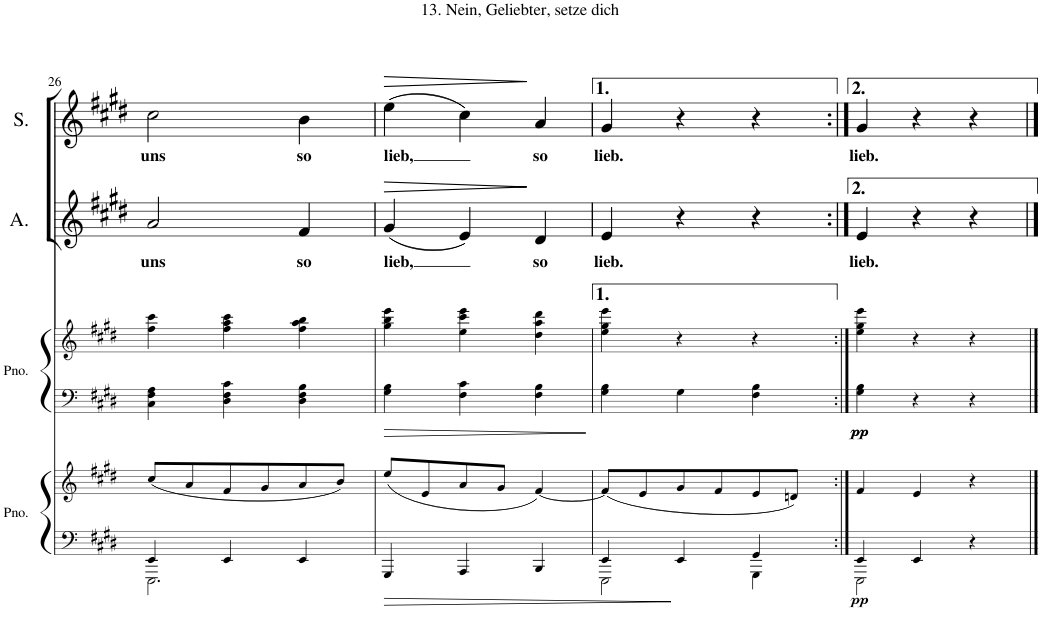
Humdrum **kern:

**kern	**kern	**dynam	**kern	**kern	**dynam	**kern	**text	**dynam	**kern	**text	**dynam
*part4	*part4	*part4	*part3	*part3	*part3	*part2	*part2	*part2	*part1	*part1	*part1
*staff6	*staff5	*staff5/6	*staff4	*staff3	*staff3/4	*staff2	*staff2	*staff2	*staff1	*staff1	*staff1
*I"Piano	*	*	*I"Piano	*	*	*I"Alto	*	*	*I"Soprano	*	*
*I'Pno.	*	*	*I'Pno.	*	*	*I'A.	*	*	*I'S.	*	*
!!LO:PB:g=z
*clefF4	*clefG2	*	*clefF4	*clefG2	*	*clefG2	*	*	*clefG2	*	*
*k[f#c#g#d#]	*k[f#c#g#d#]	*	*k[f#c#g#d#]	*k[f#c#g#d#]	*	*k[f#c#g#d#]	*	*	*k[f#c#g#d#]	*	*
*M3/4	*M3/4	*	*M3/4	*M3/4	*	*M3/4	*	*	*M3/4	*	*
=26	=26	=26	=26	=26	=26	=26	=26	=26	=26	=26	=26
*^	*	*	*	*	*	*	*	*	*	*	*
!	!	!	!	!	!	!	!	!LO:LY:b	!	!	!LO:LY:b	!
4EE/	2.EEE\	(8cc#/L	.	4C#\ 4F#\ 4A\	4ff#\ 4ccc#\	.	2a/	uns	.	2cc#\	uns	.
.	.	8a/	.	.	.	.	.	.	.	.	.	.
4EE/	.	8f#/	.	4D#\ 4F#\ 4c#\	4ff#\ 4aa\ 4ccc#\	.	.	.	.	.	.	.
.	.	8g#/	.	.	.	.	.	.	.	.	.	.
!	!	!	!	!	!	!	!	!LO:LY:b	!	!	!LO:LY:b	!
4EE/	.	8a/	.	4D#\ 4F#\ 4B\	4ff#\ 4aa\ 4bb\	.	4f#/	so	.	4b\	so	.
.	.	8b/J)	.	.	.	.	.	.	.	.	.	.
*v	*v	*	*	*	*	*	*	*	*	*	*	*
=27	=27	=27	=27	=27	=27	=27	=27	=27	=27	=27	=27
!	!	!	!	!	!	!	!LO:LY:b	!LO:HP:b	!	!LO:LY:b	!LO:HP:b
4GGG#/	(8ee/L	.	4G#\ 4B\	4gg#\ 4bb\ 4eee\	.	(4g#/	lieb,	>	(4ee\	lieb,	>
.	8e/	.	.	.	.	.	.	.	.	.	.
4AAA/	8a/	.	4F#\ 4c#\	4ee\ 4ccc#\ 4eee\	.	4e/)	.	.	4cc#\)	.	.
.	8g#/J	.	.	.	.	.	.	.	.	.	.
!	!	!	!	!	!	!	!LO:LY:b	!	!	!LO:LY:b	!
4BBB/	[4f#/)	.	4F#\ 4B\	4dd#\ 4aa\ 4ddd#\	.	4d#/	so	]	4a/	so	]
=28	=28	=28	=28	=28	=28	=28	=28	=28	=28	=28	=28
*^	*	*	*	*	*	*	*	*	*	*	*
!	!	!	!	!	!	!	!	!LO:LY:b	!	!	!LO:LY:b	!
4EE/	2EEE\	(8f#/L]	.	4G#\ 4B\	4ee\ 4gg#\ 4eee\	.	4e/	lieb.	.	4g#/	lieb.	.
.	.	8e/	.	.	.	.	.	.	.	.	.	.
4EE/	.	8g#/	.	4G#\	4r	.	4r	.	.	4r	.	.
.	.	8f#/	.	.	.	.	.	.	.	.	.	.
4GG#/	4GGG#\	8e/	.	4F#\ 4B\	4r	.	4r	.	.	4r	.	.
.	.	8dn/J)	.	.	.	.	.	.	.	.	.	.
=29:|!	=29:|!	=29:|!	=29:|!	=29:|!	=29:|!	=29:|!	=29:|!	=29:|!	=29:|!	=29:|!	=29:|!	=29:|!
!	!	!	!LO:DY:b=2	!	!	!LO:DY:b=2	!	!LO:LY:b	!	!	!LO:LY:b	!
!	!	!	!	!	!	!LO:DY:n=1:b=2	!	!	!	!	!	!
4EE/	2EEE\	4f#/	pp	4G#\ 4B\	4ee\ 4gg#\ 4eee\	pp pp	4e/	lieb.	.	4g#/	lieb.	.
4EE/	.	4e/	.	4r	4r	.	4r	.	.	4r	.	.
4r	4ryy	4r	.	4r	4r	.	4r	.	.	4r	.	.
*v	*v	*	*	*	*	*	*	*	*	*	*	*
==	==	==	==	==	==	==	==	==	==	==	==
*-	*-	*-	*-	*-	*-	*-	*-	*-	*-	*-	*-
